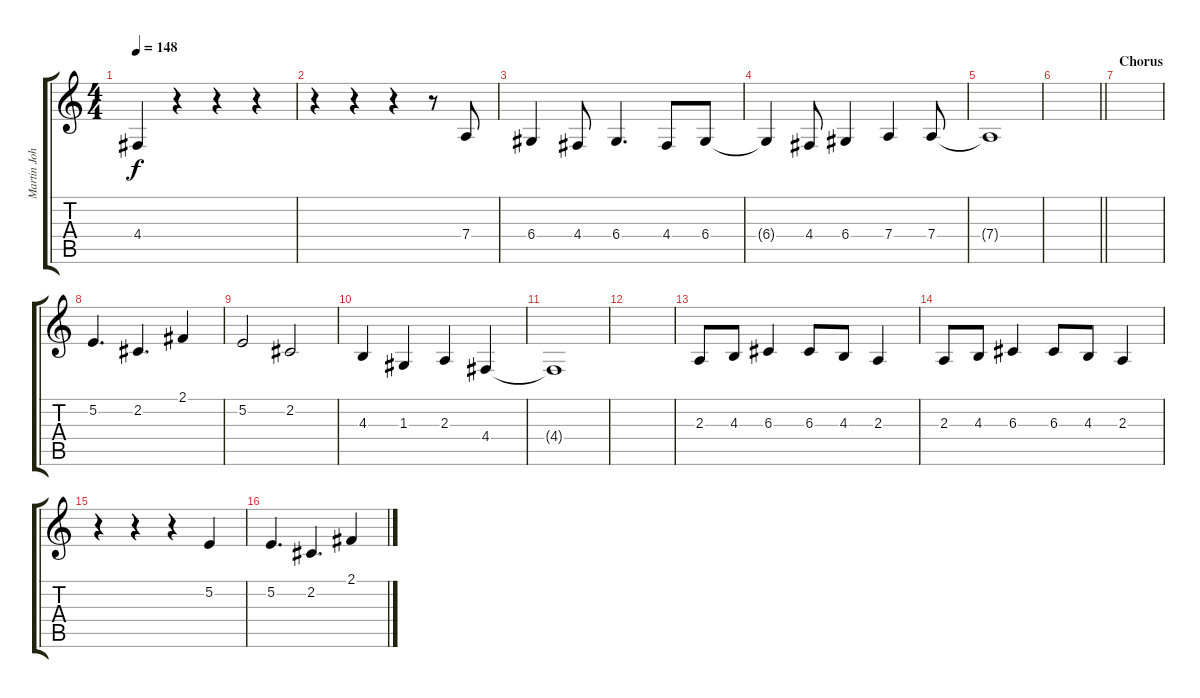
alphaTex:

\track ("Martin Johnson (Vocals)" "Martin Joh") {instrument clarinet}
\staff {score tabs}
\tuning (E4 B3 G3 D3 A2 E2) {hide}
\ts (4 4)
\tempo 148
\clef g2
\ks c
4.4{t}.4{dy f} r.4 r.4 r.4 |
r.4 r.4 r.4 r.8 7.4.8 |
6.4.4 4.4.8 6.4.4{d} 4.4.8 6.4.8 |
6.4{t}.4 4.4.8 6.4.4 7.4.4 7.4.8 |
7.4{t}.1 |
\barLineRight lightlight
|
\section ("" "Chorus")
|
5.2.4{d} 2.2.4{d} 2.1.4 |
5.2.2 2.2.2 |
4.3.4 1.3.4 2.3.4 4.4.4 |
4.4{t}.1 |
|
2.3.8 4.3.8 6.3.4 6.3.8 4.3.8 2.3.4 |
2.3.8 4.3.8 6.3.4 6.3.8 4.3.8 2.3.4 |
r.4 r.4 r.4 5.2.4 |
5.2.4{d} 2.2.4{d} 2.1.4
